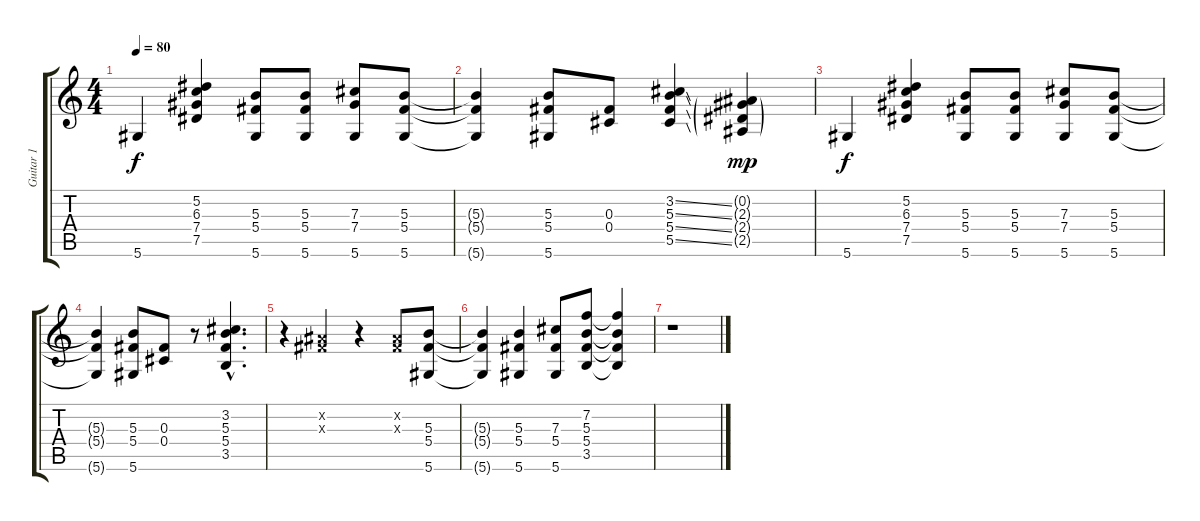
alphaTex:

\track ("Guitar 1" "Guitar 1") {instrument electricguitarjazz}
\staff {score tabs}
\tuning (Eb4 Bb3 Gb3 Db3 Ab2 Eb2) {hide}
\ts (4 4)
\tempo 80
\clef g2
\ks c
5.6.4{dy f} (5.2 6.3 7.4 7.5).4 (5.3 5.4 5.6).8 (5.3 5.4 5.6).8 (7.3 7.4 5.6).8 (5.3 5.4 5.6).8 |
(5.3{t} 5.4{t} 5.6{t}).4 (5.3 5.4 5.6).8 (0.3 0.4).8 (3.2{ss} 5.3{ss} 5.4{ss} 5.5{ss}).4 (0.2{g} 2.3{g} 2.4{g} 2.5{g}).4{dy mp} |
5.6.4{dy f} (5.2 6.3 7.4 7.5).4 (5.3 5.4 5.6).8 (5.3 5.4 5.6).8 (7.3 7.4 5.6).8 (5.3 5.4 5.6).8 |
(5.3{t} 5.4{t} 5.6{t}).4{volume 6} (5.3 5.4 5.6).8 (0.3 0.4).8 r.8 (3.2{hac} 5.3{hac} 5.4{hac} 3.5{hac}).4{d} |
r.4 (0.2{x} 0.3{x}).4 r.4 (0.2{x} 0.3{x}).8 (5.3 5.4 5.6).8 |
(5.3{t} 5.4{t} 5.6{t}).4{volume 0} (5.3 5.4 5.6).4 (7.3 5.4 5.6).8 (7.2 5.3 5.4 3.5).8 (7.2{t} 5.3{t} 5.4{t} 3.5{t}).4 |
r.1
